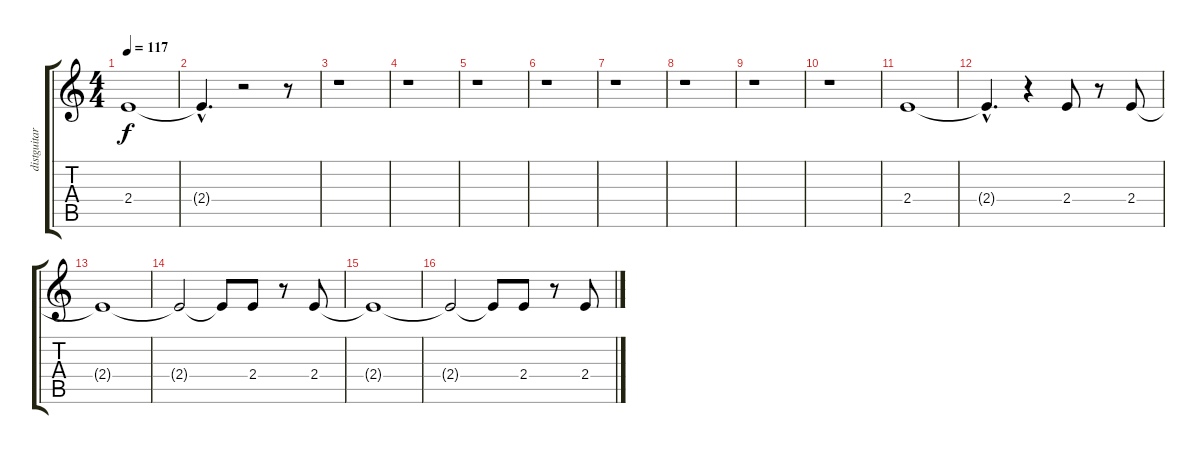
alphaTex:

\track ("distguitar2" "distguitar") {instrument distortionguitar}
\staff {score tabs}
\tuning (E4 B3 G3 D3 A2 E2) {hide}
\ts (4 4)
\tempo 117
\clef g2
\ks c
2.4.1{dy f} |
2.4{hac t}.4{d} r.2 r.8 |
r.1 |
r.1 |
r.1 |
r.1 |
r.1 |
r.1 |
r.1 |
r.1 |
2.4.1 |
2.4{hac t}.4{d} r.4 2.4.8 r.8 2.4.8 |
2.4{t}.1 |
2.4{t}.2 2.4{t}.8 2.4.8 r.8 2.4.8 |
2.4{t}.1 |
2.4{t}.2 2.4{t}.8 2.4.8 r.8 2.4.8
